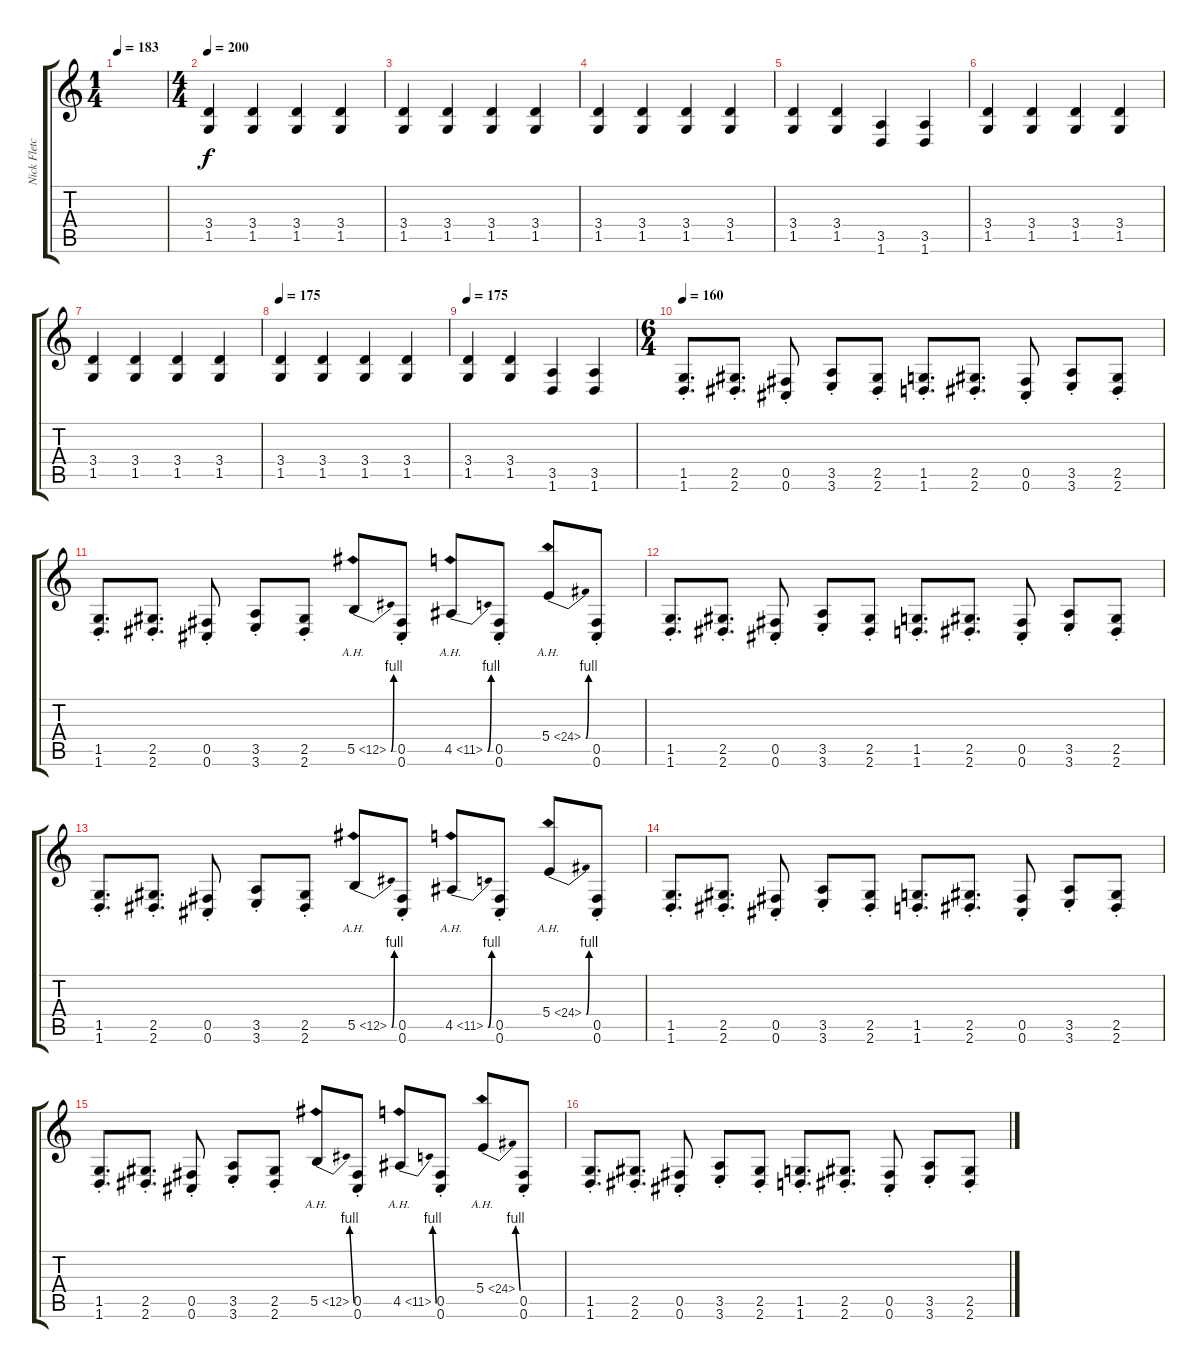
\track ("Nick Fletcher" "Nick Fletc") {instrument overdrivenguitar}
\staff {score tabs}
\tuning (Db4 Ab3 E3 B2 Gb2 Db2) {hide}
\ts (1 4)
\tempo 183
\clef g2
\ks c
|
\ts (4 4)
\tempo 200
(3.4 1.5).4 (3.4 1.5).4 (3.4 1.5).4 (3.4 1.5).4 |
(3.4 1.5).4 (3.4 1.5).4 (3.4 1.5).4 (3.4 1.5).4 |
(3.4 1.5).4 (3.4 1.5).4 (3.4 1.5).4 (3.4 1.5).4 |
(3.4 1.5).4 (3.4 1.5).4 (3.5 1.6).4 (3.5 1.6).4 |
(3.4 1.5).4 (3.4 1.5).4 (3.4 1.5).4 (3.4 1.5).4 |
(3.4 1.5).4 (3.4 1.5).4 (3.4 1.5).4 (3.4 1.5).4 |
\tempo 175
(3.4 1.5).4 (3.4 1.5).4 (3.4 1.5).4 (3.4 1.5).4 |
\tempo 175
(3.4 1.5).4 (3.4 1.5).4 (3.5 1.6).4 (3.5 1.6).4 |
\ts (6 4)
\tempo 160
(1.5{st} 1.6).8{d} (2.5{st} 2.6).8{d} (0.5{st} 0.6).8 (3.5{st} 3.6).8 (2.5{st} 2.6).8 (1.5{st} 1.6).8{d} (2.5{st} 2.6).8{d} (0.5{st} 0.6).8 (3.5{st} 3.6).8 (2.5{st} 2.6).8 |
(1.5{st} 1.6).8{d} (2.5{st} 2.6).8{d} (0.5{st} 0.6).8 (3.5{st} 3.6).8 (2.5{st} 2.6).8 5.5{be (bend 0 0 60 4) ah 7}.8 (0.5{st} 0.6).8 4.5{be (bend 0 0 60 4) ah 7}.8 (0.5{st} 0.6).8 5.4{be (bend 0 0 60 4) ah 19}.8 (0.5{st} 0.6).8 |
(1.5{st} 1.6).8{d} (2.5{st} 2.6).8{d} (0.5{st} 0.6).8 (3.5{st} 3.6).8 (2.5{st} 2.6).8 (1.5{st} 1.6).8{d} (2.5{st} 2.6).8{d} (0.5{st} 0.6).8 (3.5{st} 3.6).8 (2.5{st} 2.6).8 |
(1.5{st} 1.6).8{d} (2.5{st} 2.6).8{d} (0.5{st} 0.6).8 (3.5{st} 3.6).8 (2.5{st} 2.6).8 5.5{be (bend 0 0 60 4) ah 7}.8 (0.5{st} 0.6).8 4.5{be (bend 0 0 60 4) ah 7}.8 (0.5{st} 0.6).8 5.4{be (bend 0 0 60 4) ah 19}.8 (0.5{st} 0.6).8 |
(1.5{st} 1.6).8{d} (2.5{st} 2.6).8{d} (0.5{st} 0.6).8 (3.5{st} 3.6).8 (2.5{st} 2.6).8 (1.5{st} 1.6).8{d} (2.5{st} 2.6).8{d} (0.5{st} 0.6).8 (3.5{st} 3.6).8 (2.5{st} 2.6).8 |
(1.5{st} 1.6).8{d} (2.5{st} 2.6).8{d} (0.5{st} 0.6).8 (3.5{st} 3.6).8 (2.5{st} 2.6).8 5.5{be (bend 0 0 60 4) ah 7}.8 (0.5{st} 0.6).8 4.5{be (bend 0 0 60 4) ah 7}.8 (0.5{st} 0.6).8 5.4{be (bend 0 0 60 4) ah 19}.8 (0.5{st} 0.6).8 |
(1.5{st} 1.6).8{d} (2.5{st} 2.6).8{d} (0.5{st} 0.6).8 (3.5{st} 3.6).8 (2.5{st} 2.6).8 (1.5{st} 1.6).8{d} (2.5{st} 2.6).8{d} (0.5{st} 0.6).8 (3.5{st} 3.6).8 (2.5{st} 2.6).8
